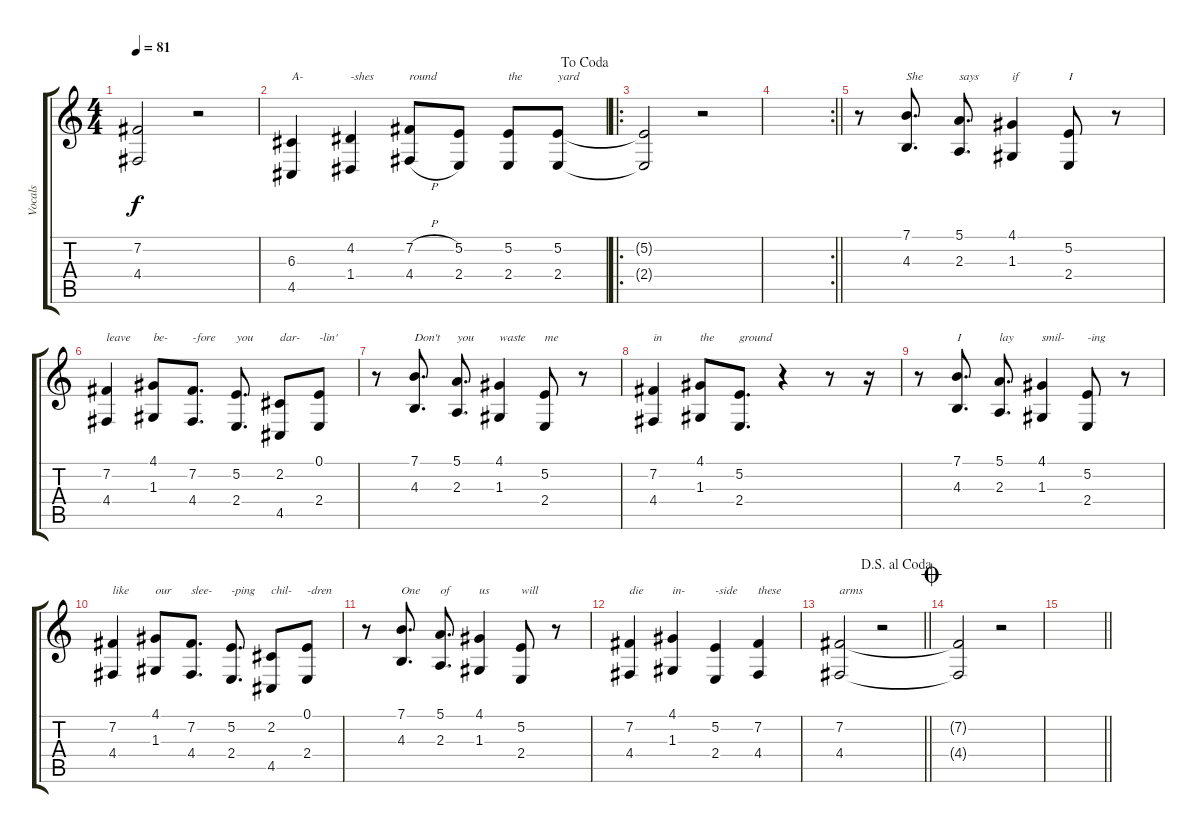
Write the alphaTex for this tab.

\track ("Vocals" "Vocals") {instrument acousticgrandpiano}
\staff {score tabs}
\tuning (E4 B3 G3 D3 A2 E2) {hide}
\ts (4 4)
\tempo 81
\clef g2
\ks c
(7.2{t} 4.4{t}).2{dy f} r.2 |
\jump dacoda
(6.3 4.5).4{txt "A-"} (4.2 1.4).4{txt "-shes"} (7.2{h} 4.4{h}).8{txt "round"} (5.2 2.4).8 (5.2 2.4).8{txt "the"} (5.2 2.4).8{txt "yard"} |
\ro
(5.2{t} 2.4{t}).2 r.2 |
\rc 2
\barLineRight lightlight
|
r.8 (7.1 4.3).8{d txt "She"} (5.1 2.3).8{d txt "says"} (4.1 1.3).4{txt "if"} (5.2 2.4).8{txt "I"} r.8 |
(7.2 4.4).4{txt "leave"} (4.1 1.3).8{txt "be-"} (7.2 4.4).8{d txt "-fore"} (5.2 2.4).8{d txt "you"} (2.2 4.5).8{txt "dar-"} (0.1 2.4).8{txt "-lin'"} |
r.8 (7.1 4.3).8{d txt "Don't"} (5.1 2.3).8{d txt "you"} (4.1 1.3).4{txt "waste"} (5.2 2.4).8{txt "me"} r.8 |
(7.2 4.4).4{txt "in"} (4.1 1.3).8{txt "the"} (5.2 2.4).8{d txt "ground"} r.4 r.8 r.16 |
r.8 (7.1 4.3).8{d txt "I"} (5.1 2.3).8{d txt "lay"} (4.1 1.3).4{txt "smil-"} (5.2 2.4).8{txt "-ing"} r.8 |
(7.2 4.4).4{txt "like"} (4.1 1.3).8{txt "our"} (7.2 4.4).8{d txt "slee-"} (5.2 2.4).8{d txt "-ping"} (2.2 4.5).8{txt "chil-"} (0.1 2.4).8{txt "-dren"} |
r.8 (7.1 4.3).8{d txt "One"} (5.1 2.3).8{d txt "of"} (4.1 1.3).4{txt "us"} (5.2 2.4).8{txt "will"} r.8 |
(7.2 4.4).4{txt "die"} (4.1 1.3).4{txt "in-"} (5.2 2.4).4{txt "-side"} (7.2 4.4).4{txt "these"} |
\jump dalsegnoalcoda
\barLineRight lightlight
(7.2 4.4).2{txt "arms"} r.2 |
\jump coda
(7.2{t} 4.4{t}).2 r.2 |
\barLineRight lightlight
